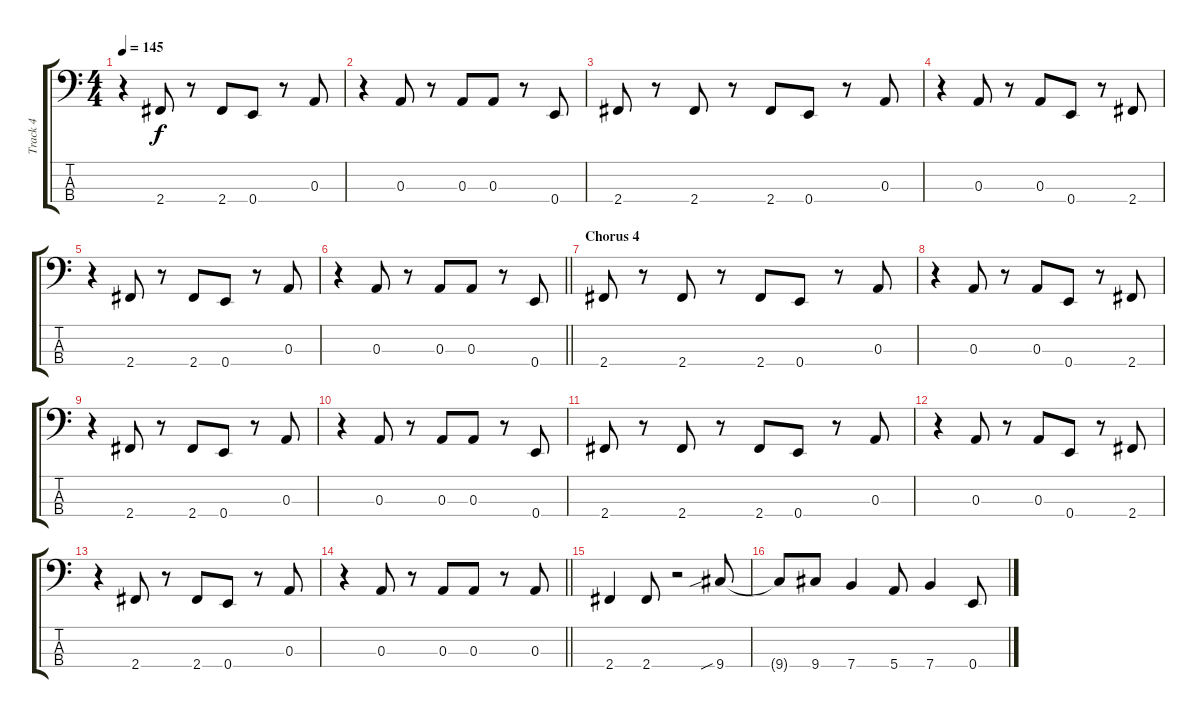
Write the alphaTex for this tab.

\track ("Track 4" "Track 4") {instrument electricbassfinger}
\staff {score tabs}
\tuning (G2 D2 A1 E1) {hide}
\ts (4 4)
\tempo 145
\clef f4
\ks c
r.4{dy f} 2.4.8 r.8 2.4.8 0.4.8 r.8 0.3.8 |
r.4 0.3.8 r.8 0.3.8 0.3.8 r.8 0.4.8 |
2.4.8 r.8 2.4.8 r.8 2.4.8 0.4.8 r.8 0.3.8 |
r.4 0.3.8 r.8 0.3.8 0.4.8 r.8 2.4.8 |
r.4 2.4.8 r.8 2.4.8 0.4.8 r.8 0.3.8 |
\barLineRight lightlight
r.4 0.3.8 r.8 0.3.8 0.3.8 r.8 0.4.8 |
\section ("" "Chorus 4")
2.4.8 r.8 2.4.8 r.8 2.4.8 0.4.8 r.8 0.3.8 |
r.4 0.3.8 r.8 0.3.8 0.4.8 r.8 2.4.8 |
r.4 2.4.8 r.8 2.4.8 0.4.8 r.8 0.3.8 |
r.4 0.3.8 r.8 0.3.8 0.3.8 r.8 0.4.8 |
2.4.8 r.8 2.4.8 r.8 2.4.8 0.4.8 r.8 0.3.8 |
r.4 0.3.8 r.8 0.3.8 0.4.8 r.8 2.4.8 |
r.4 2.4.8 r.8 2.4.8 0.4.8 r.8 0.3.8 |
\barLineRight lightlight
r.4 0.3.8 r.8 0.3.8 0.3.8 r.8 0.3.8 |
2.4.4 2.4.8 r.2 9.4{sib}.8 |
9.4{t}.8 9.4.8 7.4.4 5.4.8 7.4.4 0.4.8
